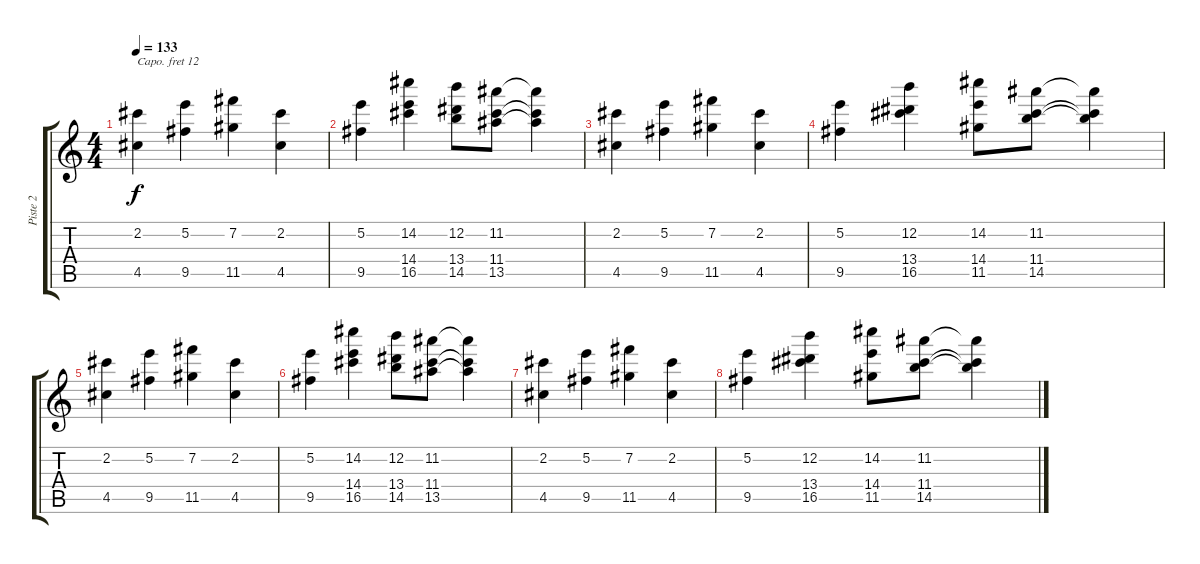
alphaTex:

\track ("Piste 2" "Piste 2") {instrument celesta}
\staff {score tabs}
\capo 12
\tuning (E5 B4 G4 D4 A3 E3) {hide}
\ts (4 4)
\tempo 133
\clef g2
\ks c
(2.2 4.5).4{dy f} (5.2 9.5).4 (7.2 11.5).4 (2.2 4.5).4 |
(5.2 9.5).4 (14.2 14.4 16.5).4 (12.2 13.4 14.5).8 (11.2 11.4 13.5).8 (11.2{t} 11.4{t} 13.5{t}).4 |
(2.2 4.5).4 (5.2 9.5).4 (7.2 11.5).4 (2.2 4.5).4 |
(5.2 9.5).4 (12.2 13.4 16.5).4 (14.2 14.4 11.5).8 (11.2 11.4 14.5).8 (11.2{t} 11.4{t} 14.5{t}).4 |
(2.2 4.5).4 (5.2 9.5).4 (7.2 11.5).4 (2.2 4.5).4 |
(5.2 9.5).4 (14.2 14.4 16.5).4 (12.2 13.4 14.5).8 (11.2 11.4 13.5).8 (11.2{t} 11.4{t} 13.5{t}).4 |
(2.2 4.5).4 (5.2 9.5).4 (7.2 11.5).4 (2.2 4.5).4 |
(5.2 9.5).4 (12.2 13.4 16.5).4 (14.2 14.4 11.5).8 (11.2 11.4 14.5).8 (11.2{t} 11.4{t} 14.5{t}).4
